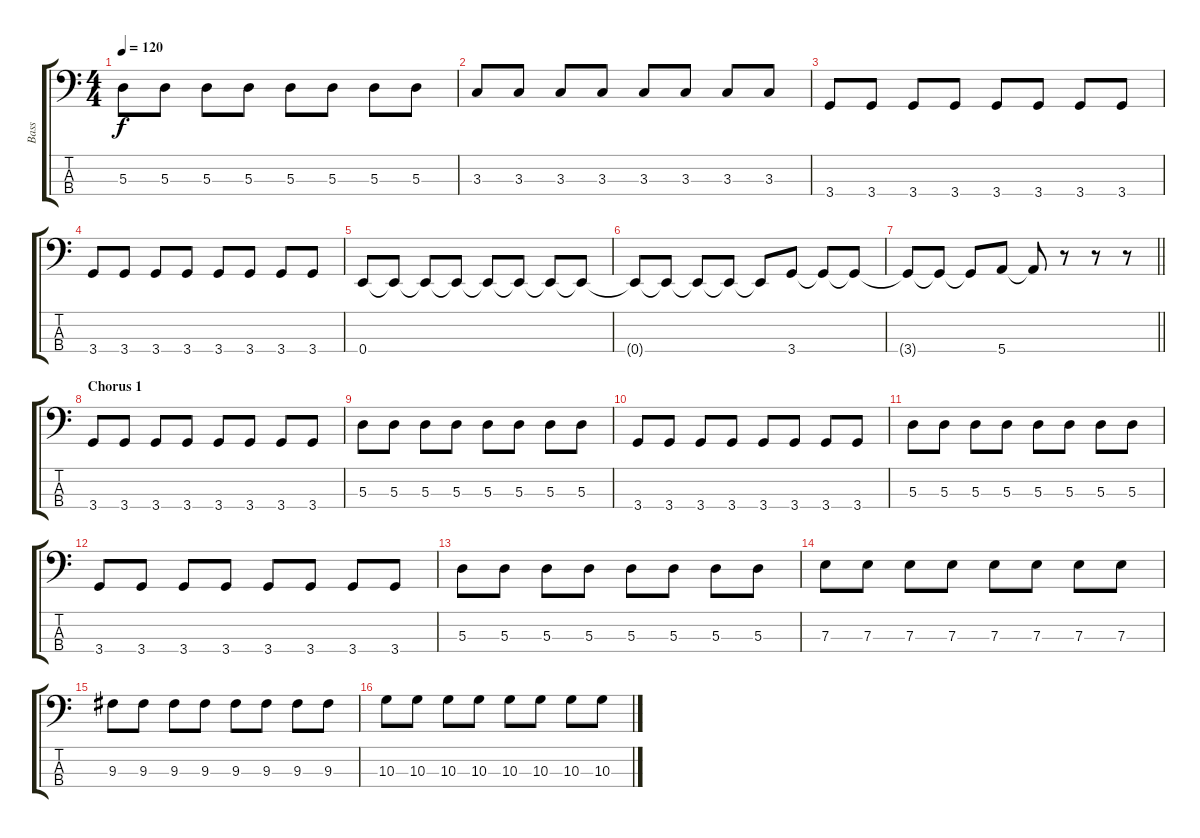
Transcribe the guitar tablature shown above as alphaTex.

\track ("Bass" "Bass") {instrument electricbassfinger}
\staff {score tabs}
\tuning (G2 D2 A1 E1) {hide}
\ts (4 4)
\tempo 120
\clef f4
\ks c
5.3.8{dy f} 5.3.8 5.3.8 5.3.8 5.3.8 5.3.8 5.3.8 5.3.8 |
3.3.8 3.3.8 3.3.8 3.3.8 3.3.8 3.3.8 3.3.8 3.3.8 |
3.4.8 3.4.8 3.4.8 3.4.8 3.4.8 3.4.8 3.4.8 3.4.8 |
3.4.8 3.4.8 3.4.8 3.4.8 3.4.8 3.4.8 3.4.8 3.4.8 |
0.4.8 0.4{t}.8 0.4{t}.8 0.4{t}.8 0.4{t}.8 0.4{t}.8 0.4{t}.8 0.4{t}.8 |
0.4{t}.8 0.4{t}.8 0.4{t}.8 0.4{t}.8 0.4{t}.8 3.4.8 3.4{t}.8 3.4{t}.8 |
\barLineRight lightlight
3.4{t}.8 3.4{t}.8 3.4{t}.8 5.4.8 5.4{t}.8 r.8 r.8 r.8 |
\section ("" "Chorus 1")
3.4.8 3.4.8 3.4.8 3.4.8 3.4.8 3.4.8 3.4.8 3.4.8 |
5.3.8 5.3.8 5.3.8 5.3.8 5.3.8 5.3.8 5.3.8 5.3.8 |
3.4.8 3.4.8 3.4.8 3.4.8 3.4.8 3.4.8 3.4.8 3.4.8 |
5.3.8 5.3.8 5.3.8 5.3.8 5.3.8 5.3.8 5.3.8 5.3.8 |
3.4.8 3.4.8 3.4.8 3.4.8 3.4.8 3.4.8 3.4.8 3.4.8 |
5.3.8 5.3.8 5.3.8 5.3.8 5.3.8 5.3.8 5.3.8 5.3.8 |
7.3.8 7.3.8 7.3.8 7.3.8 7.3.8 7.3.8 7.3.8 7.3.8 |
9.3.8 9.3.8 9.3.8 9.3.8 9.3.8 9.3.8 9.3.8 9.3.8 |
10.3.8 10.3.8 10.3.8 10.3.8 10.3.8 10.3.8 10.3.8 10.3.8
